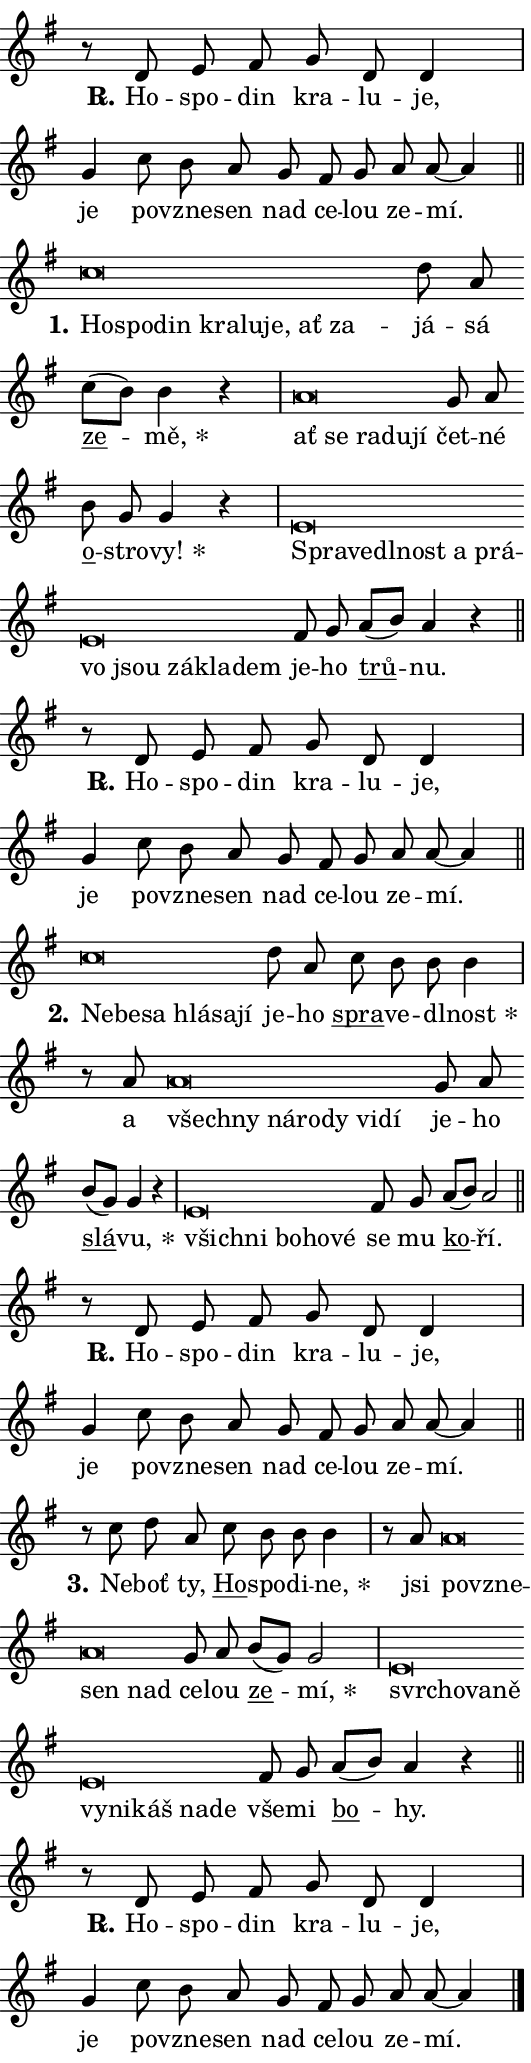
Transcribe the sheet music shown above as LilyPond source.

\version "2.24.0"
\header { tagline = "" }
\paper {
  indent = 0\cm
  top-margin = 0\cm
  right-margin = 0.13\cm % to fit lyric hyphens
  bottom-margin = 0\cm
  left-margin = 0\cm
  paper-width = 9\cm
  page-breaking = #ly:one-page-breaking
  system-system-spacing.basic-distance = #11
  score-system-spacing.basic-distance = #11
  ragged-last = ##f
}


%% Author: Thomas Morley
%% https://lists.gnu.org/archive/html/lilypond-user/2020-05/msg00002.html
#(define (line-position grob)
"Returns position of @var[grob} in current system:
   @code{'start}, if at first time-step
   @code{'end}, if at last time-step
   @code{'middle} otherwise
"
  (let* ((col (ly:item-get-column grob))
         (ln (ly:grob-object col 'left-neighbor))
         (rn (ly:grob-object col 'right-neighbor))
         (col-to-check-left (if (ly:grob? ln) ln col))
         (col-to-check-right (if (ly:grob? rn) rn col))
         (break-dir-left
           (and
             (ly:grob-property col-to-check-left 'non-musical #f)
             (ly:item-break-dir col-to-check-left)))
         (break-dir-right
           (and
             (ly:grob-property col-to-check-right 'non-musical #f)
             (ly:item-break-dir col-to-check-right))))
        (cond ((eqv? 1 break-dir-left) 'start)
              ((eqv? -1 break-dir-right) 'end)
              (else 'middle))))

#(define (tranparent-at-line-position vctor)
  (lambda (grob)
  "Relying on @code{line-position} select the relevant enry from @var{vctor}.
Used to determine transparency,"
    (case (line-position grob)
      ((end) (not (vector-ref vctor 0)))
      ((middle) (not (vector-ref vctor 1)))
      ((start) (not (vector-ref vctor 2))))))

noteHeadBreakVisibility =
#(define-music-function (break-visibility)(vector?)
"Makes @code{NoteHead}s transparent relying on @var{break-visibility}"
#{
  \override NoteHead.transparent =
    #(tranparent-at-line-position break-visibility)
#})

#(define delete-ledgers-for-transparent-note-heads
  (lambda (grob)
    "Reads whether a @code{NoteHead} is transparent.
If so this @code{NoteHead} is removed from @code{'note-heads} from
@var{grob}, which is supposed to be @code{LedgerLineSpanner}.
As a result ledgers are not printed for this @code{NoteHead}"
    (let* ((nhds-array (ly:grob-object grob 'note-heads))
           (nhds-list
             (if (ly:grob-array? nhds-array)
                 (ly:grob-array->list nhds-array)
                 '()))
           ;; Relies on the transparent-property being done before
           ;; Staff.LedgerLineSpanner.after-line-breaking is executed.
           ;; This is fragile ...
           (to-keep
             (remove
               (lambda (nhd)
                 (ly:grob-property nhd 'transparent #f))
               nhds-list)))
      ;; TODO find a better method to iterate over grob-arrays, similiar
      ;; to filter/remove etc for lists
      ;; For now rebuilt from scratch
      (set! (ly:grob-object grob 'note-heads)  '())
      (for-each
        (lambda (nhd)
          (ly:pointer-group-interface::add-grob grob 'note-heads nhd))
        to-keep))))

squashNotes = {
  \override NoteHead.X-extent = #'(-0.2 . 0.2)
  \override NoteHead.Y-extent = #'(-0.75 . 0)
  \override NoteHead.stencil =
    #(lambda (grob)
       (let ((pos (ly:grob-property grob 'staff-position)))
         (begin
           (if (< pos -7) (display "ERROR: Lower brevis then expected\n") (display ""))
           (if (<= pos -6) ly:text-interface::print ly:note-head::print))))
}
unSquashNotes = {
  \revert NoteHead.X-extent
  \revert NoteHead.Y-extent
  \revert NoteHead.stencil
}

hideNotes = \noteHeadBreakVisibility #begin-of-line-visible
unHideNotes = \noteHeadBreakVisibility #all-visible

% work-around for resetting accidentals
% https://lilypond.org/doc/v2.23/Documentation/notation/displaying-rhythms#unmetered-music
cadenzaMeasure = {
  \cadenzaOff
  \partial 1024 s1024
  \cadenzaOn
}

#(define-markup-command (accent layout props text) (markup?)
  "Underline accented syllable"
  (interpret-markup layout props
    #{\markup \override #'(offset . 4.3) \underline { #text }#}))

responsum = \markup \concat {
  "R" \hspace #-1.05 \path #0.1 #'((moveto 0 0.07) (lineto 0.9 0.8)) \hspace #0.05 "."
}

spaceSize = #0.6828661417322834 % exact space size for TeX Gyre Schola

\layout {
  \context {
    \Staff
    \remove "Time_signature_engraver"
    \override LedgerLineSpanner.after-line-breaking = #delete-ledgers-for-transparent-note-heads
  }
  \context {
    \Lyrics {
      \override LyricSpace.minimum-distance = \spaceSize
      \override LyricText.font-name = #"TeX Gyre Schola"
      \override LyricText.font-size = 1
      \override StanzaNumber.font-name = #"TeX Gyre Schola Bold"
      \override StanzaNumber.font-size = 1
    }
  }
  \context {
    \Score 
    \override NoteHead.text =
      #(lambda (grob) 
        (let ((pos (ly:grob-property grob 'staff-position)))
          #{\markup {
            \combine
              \halign #-0.55 \raise #(if (= pos -6) 0 0.5) \override #'(thickness . 2) \draw-line #'(3.2 . 0)
              \musicglyph "noteheads.sM1"
          }#}))
  }
}

% magnetic-lyrics.ily
%
%   written by
%     Jean Abou Samra <jean@abou-samra.fr>
%     Werner Lemberg <wl@gnu.org>
%
%   adapted by
%     Jiri Hon <jiri.hon@gmail.com>
%
% Version 2022-Apr-15

% https://www.mail-archive.com/lilypond-user@gnu.org/msg149350.html

#(define (Left_hyphen_pointer_engraver context)
   "Collect syllable-hyphen-syllable occurrences in lyrics and store
them in properties.  This engraver only looks to the left.  For
example, if the lyrics input is @code{foo -- bar}, it does the
following.

@itemize @bullet
@item
Set the @code{text} property of the @code{LyricHyphen} grob between
@q{foo} and @q{bar} to @code{foo}.

@item
Set the @code{left-hyphen} property of the @code{LyricText} grob with
text @q{foo} to the @code{LyricHyphen} grob between @q{foo} and
@q{bar}.
@end itemize

Use this auxiliary engraver in combination with the
@code{lyric-@/text::@/apply-@/magnetic-@/offset!} hook."
   (let ((hyphen #f)
         (text #f))
     (make-engraver
      (acknowledgers
       ((lyric-syllable-interface engraver grob source-engraver)
        (set! text grob)))
      (end-acknowledgers
       ((lyric-hyphen-interface engraver grob source-engraver)
        ;(when (not (grob::has-interface grob 'lyric-space-interface))
          (set! hyphen grob)));)
      ((stop-translation-timestep engraver)
       (when (and text hyphen)
         (ly:grob-set-object! text 'left-hyphen hyphen))
       (set! text #f)
       (set! hyphen #f)))))

#(define (lyric-text::apply-magnetic-offset! grob)
   "If the space between two syllables is less than the value in
property @code{LyricText@/.details@/.squash-threshold}, move the right
syllable to the left so that it gets concatenated with the left
syllable.

Use this function as a hook for
@code{LyricText@/.after-@/line-@/breaking} if the
@code{Left_@/hyphen_@/pointer_@/engraver} is active."
   (let ((hyphen (ly:grob-object grob 'left-hyphen #f)))
     (when hyphen
       (let ((left-text (ly:spanner-bound hyphen LEFT)))
         (when (grob::has-interface left-text 'lyric-syllable-interface)
           (let* ((common (ly:grob-common-refpoint grob left-text X))
                  (this-x-ext (ly:grob-extent grob common X))
                  (left-x-ext
                   (begin
                     ;; Trigger magnetism for left-text.
                     (ly:grob-property left-text 'after-line-breaking)
                     (ly:grob-extent left-text common X)))
                  ;; `delta` is the gap width between two syllables.
                  (delta (- (interval-start this-x-ext)
                            (interval-end left-x-ext)))
                  (details (ly:grob-property grob 'details))
                  (threshold (assoc-get 'squash-threshold details 0.2)))
             (when (< delta threshold)
               (let* (;; We have to manipulate the input text so that
                      ;; ligatures crossing syllable boundaries are not
                      ;; disabled.  For languages based on the Latin
                      ;; script this is essentially a beautification.
                      ;; However, for non-Western scripts it can be a
                      ;; necessity.
                      (lt (ly:grob-property left-text 'text))
                      (rt (ly:grob-property grob 'text))
                      (is-space (grob::has-interface hyphen 'lyric-space-interface))
                      (space (if is-space " " ""))
                      (extra-delta (if is-space spaceSize 0))
                      ;; Append new syllable.
                      (ltrt-space (if (and (string? lt) (string? rt))
                                (string-append lt space rt)
                                (make-concat-markup (list lt space rt))))
                      ;; Right-align `ltrt` to the right side.
                      (ltrt-space-markup (grob-interpret-markup
                               grob
                               (make-translate-markup
                                (cons (interval-length this-x-ext) 0)
                                (make-right-align-markup ltrt-space)))))
                 (begin
                   ;; Don't print `left-text`.
                   (ly:grob-set-property! left-text 'stencil #f)
                   ;; Set text and stencil (which holds all collected
                   ;; syllables so far) and shift it to the left.
                   (ly:grob-set-property! grob 'text ltrt-space)
                   (ly:grob-set-property! grob 'stencil ltrt-space-markup)
                   (ly:grob-translate-axis! grob (- (- delta extra-delta)) X))))))))))


#(define (lyric-hyphen::displace-bounds-first grob)
   ;; Make very sure this callback isn't triggered too early.
   (let ((left (ly:spanner-bound grob LEFT))
         (right (ly:spanner-bound grob RIGHT)))
     (ly:grob-property left 'after-line-breaking)
     (ly:grob-property right 'after-line-breaking)
     (ly:lyric-hyphen::print grob)))

squashThreshold = #0.4

\layout {
  \context {
    \Lyrics
    \consists #Left_hyphen_pointer_engraver
    \override LyricText.after-line-breaking =
      #lyric-text::apply-magnetic-offset!
    \override LyricHyphen.stencil = #lyric-hyphen::displace-bounds-first
    \override LyricText.details.squash-threshold = \squashThreshold
    \override LyricHyphen.minimum-distance = 0
    \override LyricHyphen.minimum-length = \squashThreshold
  }
}

squashText = \override LyricText.details.squash-threshold = 9999
unSquashText = \override LyricText.details.squash-threshold = \squashThreshold

leftText = \override LyricText.self-alignment-X = #LEFT
unLeftText = \revert LyricText.self-alignment-X

starOffset = #(lambda (grob) 
                (let ((x_offset (ly:self-alignment-interface::aligned-on-x-parent grob)))
                  (if (= x_offset 0) 0 (+ x_offset 1.2))))

star = #(define-music-function (syllable)(string?)
"Append star separator at the end of a syllable"
#{
  \once \override LyricText.X-offset = #starOffset
  \lyricmode { \markup {
    #syllable
    \override #'((font-name . "TeX Gyre Schola Bold")) \hspace #0.2 \lower #0.65 \larger "*"
  } }
#})

starAccent = #(define-music-function (syllable)(string?)
"Append star separator at the end of a syllable and make accent"
#{
  \once \override LyricText.X-offset = #starOffset
  \lyricmode { \markup {
    \accent #syllable
    \override #'((font-name . "TeX Gyre Schola Bold")) \hspace #0.2 \lower #0.65 \larger "*"
  } }
#})

breath = #(define-music-function (syllable)(string?)
"Append breathing indicator at the end of a syllable"
#{
  \lyricmode { \markup { #syllable "+" } }
#})

optionalBreath = #(define-music-function (syllable)(string?)
"Append optional breathing indicator at the end of a syllable"
#{
  \lyricmode { \markup { #syllable "(+)" } }
#})


\score {
    <<
        \new Voice = "melody" { \cadenzaOn \key g \major \relative { r8 d'8 e fis g d d4 \cadenzaMeasure \bar "|" g c8 b a g \bar "" fis g a a~ a4 \cadenzaMeasure \bar "||" \break } }
        \new Lyrics \lyricsto "melody" { \lyricmode { \set stanza = \responsum
Ho -- spo -- din kra -- lu -- je, je po -- vzne -- sen nad ce -- lou ze -- mí. } }
    >>
    \layout {}
}

\score {
    <<
        \new Voice = "melody" { \cadenzaOn \key g \major \relative { \squashNotes c''\breve*1/16 \hideNotes \breve*1/16 \bar "" \breve*1/16 \bar "" \breve*1/16 \bar "" \breve*1/16 \bar "" \breve*1/16 \bar "" \breve*1/16 \breve*1/16 \bar "" \unHideNotes \unSquashNotes d8 a \bar "" c[( b)] b4 r \cadenzaMeasure \bar "|" \squashNotes a\breve*1/16 \hideNotes \breve*1/16 \bar "" \breve*1/16 \bar "" \breve*1/16 \breve*1/16 \bar "" \unHideNotes \unSquashNotes g8 a \bar "" b g g4 r \cadenzaMeasure \bar "|" \squashNotes e\breve*1/16 \hideNotes \breve*1/16 \bar "" \breve*1/16 \bar "" \breve*1/16 \bar "" \breve*1/16 \bar "" \breve*1/16 \bar "" \breve*1/16 \bar "" \breve*1/16 \bar "" \breve*1/16 \bar "" \breve*1/16 \breve*1/16 \bar "" \unHideNotes \unSquashNotes fis8 g \bar "" a[( b)] a4 r \cadenzaMeasure \bar "||" \break } }
        \new Lyrics \lyricsto "melody" { \lyricmode { \set stanza = "1."
\leftText Ho -- \squashText spo -- din kra -- lu -- je, ať za -- \unLeftText \unSquashText já -- sá \markup \accent ze -- \star mě, \leftText ať \squashText se ra -- du -- jí \unLeftText \unSquashText čet -- né \markup \accent o -- stro -- \star vy! \leftText Spra -- \squashText ve -- dl -- nost a prá -- vo jsou zá -- kla -- dem \unLeftText \unSquashText je -- ho \markup \accent trů -- nu. } }
    >>
    \layout {}
}

\score {
    <<
        \new Voice = "melody" { \cadenzaOn \key g \major \relative { r8 d'8 e fis g d d4 \cadenzaMeasure \bar "|" g c8 b a g \bar "" fis g a a~ a4 \cadenzaMeasure \bar "||" \break } }
        \new Lyrics \lyricsto "melody" { \lyricmode { \set stanza = \responsum
Ho -- spo -- din kra -- lu -- je, je po -- vzne -- sen nad ce -- lou ze -- mí. } }
    >>
    \layout {}
}

\score {
    <<
        \new Voice = "melody" { \cadenzaOn \key g \major \relative { \squashNotes c''\breve*1/16 \hideNotes \breve*1/16 \bar "" \breve*1/16 \bar "" \breve*1/16 \bar "" \breve*1/16 \breve*1/16 \bar "" \unHideNotes \unSquashNotes d8 a \bar "" c b b b4 \cadenzaMeasure \bar "|" r8 a8 \squashNotes a\breve*1/16 \hideNotes \breve*1/16 \bar "" \breve*1/16 \bar "" \breve*1/16 \bar "" \breve*1/16 \bar "" \breve*1/16 \breve*1/16 \bar "" \unHideNotes \unSquashNotes g8 a \bar "" b[( g)] g4 r \cadenzaMeasure \bar "|" \squashNotes e\breve*1/16 \hideNotes \breve*1/16 \bar "" \breve*1/16 \bar "" \breve*1/16 \breve*1/16 \bar "" \unHideNotes \unSquashNotes fis8 g \bar "" a[( b)] a2 \cadenzaMeasure \bar "||" \break } }
        \new Lyrics \lyricsto "melody" { \lyricmode { \set stanza = "2."
\leftText Ne -- \squashText be -- sa hlá -- sa -- jí \unLeftText \unSquashText je -- ho \markup \accent spra -- ve -- dl -- \star nost a \leftText všech -- \squashText ny ná -- ro -- dy vi -- dí \unLeftText \unSquashText je -- ho \markup \accent slá -- \star vu, \leftText všich -- \squashText ni bo -- ho -- vé \unLeftText \unSquashText se mu \markup \accent ko -- ří. } }
    >>
    \layout {}
}

\score {
    <<
        \new Voice = "melody" { \cadenzaOn \key g \major \relative { r8 d'8 e fis g d d4 \cadenzaMeasure \bar "|" g c8 b a g \bar "" fis g a a~ a4 \cadenzaMeasure \bar "||" \break } }
        \new Lyrics \lyricsto "melody" { \lyricmode { \set stanza = \responsum
Ho -- spo -- din kra -- lu -- je, je po -- vzne -- sen nad ce -- lou ze -- mí. } }
    >>
    \layout {}
}

\score {
    <<
        \new Voice = "melody" { \cadenzaOn \key g \major \relative { r8 c'' d8 a \bar "" c b b b4 \cadenzaMeasure \bar "|" r8 a8 \squashNotes a\breve*1/16 \hideNotes \breve*1/16 \bar "" \breve*1/16 \breve*1/16 \bar "" \unHideNotes \unSquashNotes g8 a \bar "" b[( g)] g2 \cadenzaMeasure \bar "|" \squashNotes e\breve*1/16 \hideNotes \breve*1/16 \bar "" \breve*1/16 \bar "" \breve*1/16 \bar "" \breve*1/16 \bar "" \breve*1/16 \bar "" \breve*1/16 \bar "" \breve*1/16 \breve*1/16 \bar "" \unHideNotes \unSquashNotes fis8 g \bar "" a[( b)] a4 r \cadenzaMeasure \bar "||" \break } }
        \new Lyrics \lyricsto "melody" { \lyricmode { \set stanza = "3."
Ne -- boť ty, \markup \accent Ho -- spo -- di -- \star ne, jsi \leftText po -- \squashText vzne -- sen nad \unLeftText \unSquashText ce -- lou \markup \accent ze -- \star mí, \leftText svr -- \squashText cho -- va -- ně vy -- ni -- káš na -- de \unLeftText \unSquashText vše -- mi \markup \accent bo -- hy. } }
    >>
    \layout {}
}

\score {
    <<
        \new Voice = "melody" { \cadenzaOn \key g \major \relative { r8 d'8 e fis g d d4 \cadenzaMeasure \bar "|" g c8 b a g \bar "" fis g a a~ a4 \cadenzaMeasure \bar "||" \break } \bar "|." }
        \new Lyrics \lyricsto "melody" { \lyricmode { \set stanza = \responsum
Ho -- spo -- din kra -- lu -- je, je po -- vzne -- sen nad ce -- lou ze -- mí. } }
    >>
    \layout {}
}
